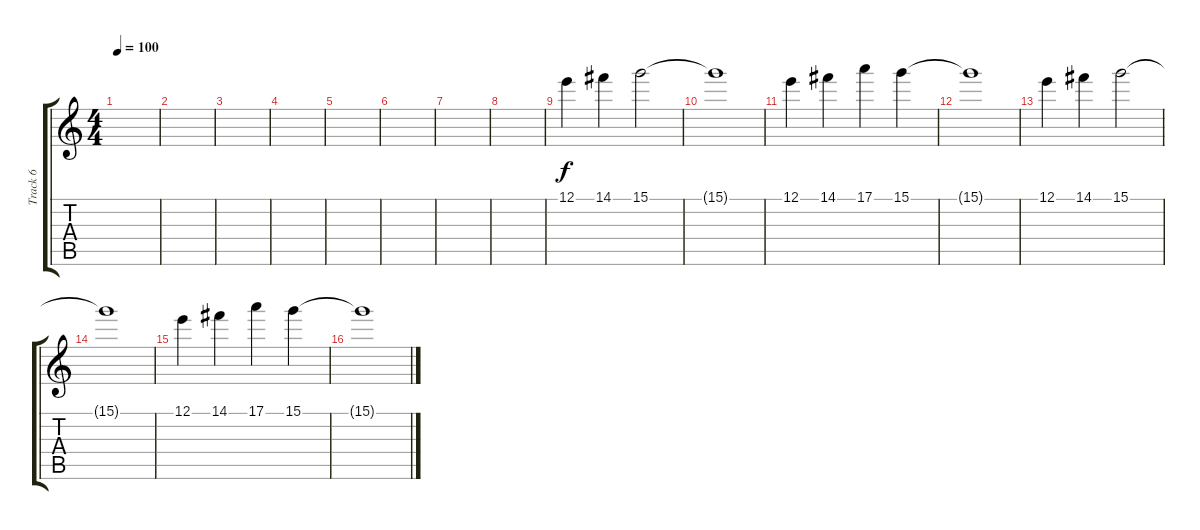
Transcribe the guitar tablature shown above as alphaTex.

\track ("Track 6" "Track 6") {instrument electricguitarjazz}
\staff {score tabs}
\tuning (E4 B3 G3 D3 A2 E2) {hide}
\ts (4 4)
\tempo 100
\clef g2
\ks c
|
|
|
|
|
|
|
|
12.1.4 14.1.4 15.1.2 |
15.1{t}.1 |
12.1.4 14.1.4 17.1.4 15.1.4 |
15.1{t}.1 |
12.1.4 14.1.4 15.1.2 |
15.1{t}.1 |
12.1.4 14.1.4 17.1.4 15.1.4 |
15.1{t}.1
